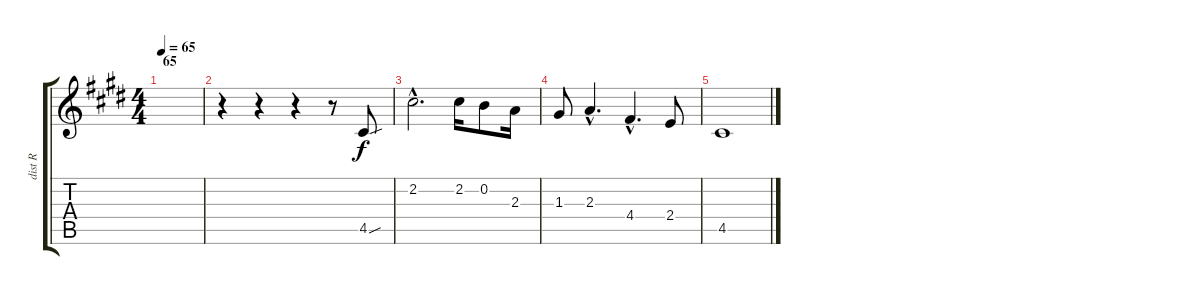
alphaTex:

\track ("dist R" "dist R") {instrument distortionguitar}
\staff {score tabs}
\tuning (E4 B3 G3 D3 A2 E2) {hide}
\ts (4 4)
\section ("" "65")
\tempo 65
\clef g2
\ks e
|
r.4 r.4 r.4 r.8 4.5{sou}.8 |
2.2{hac}.2{d} 2.2.16 0.2.8 2.3.16 |
1.3.8 2.3{hac}.4{d} 4.4{hac}.4{d} 2.4.8 |
4.5.1
